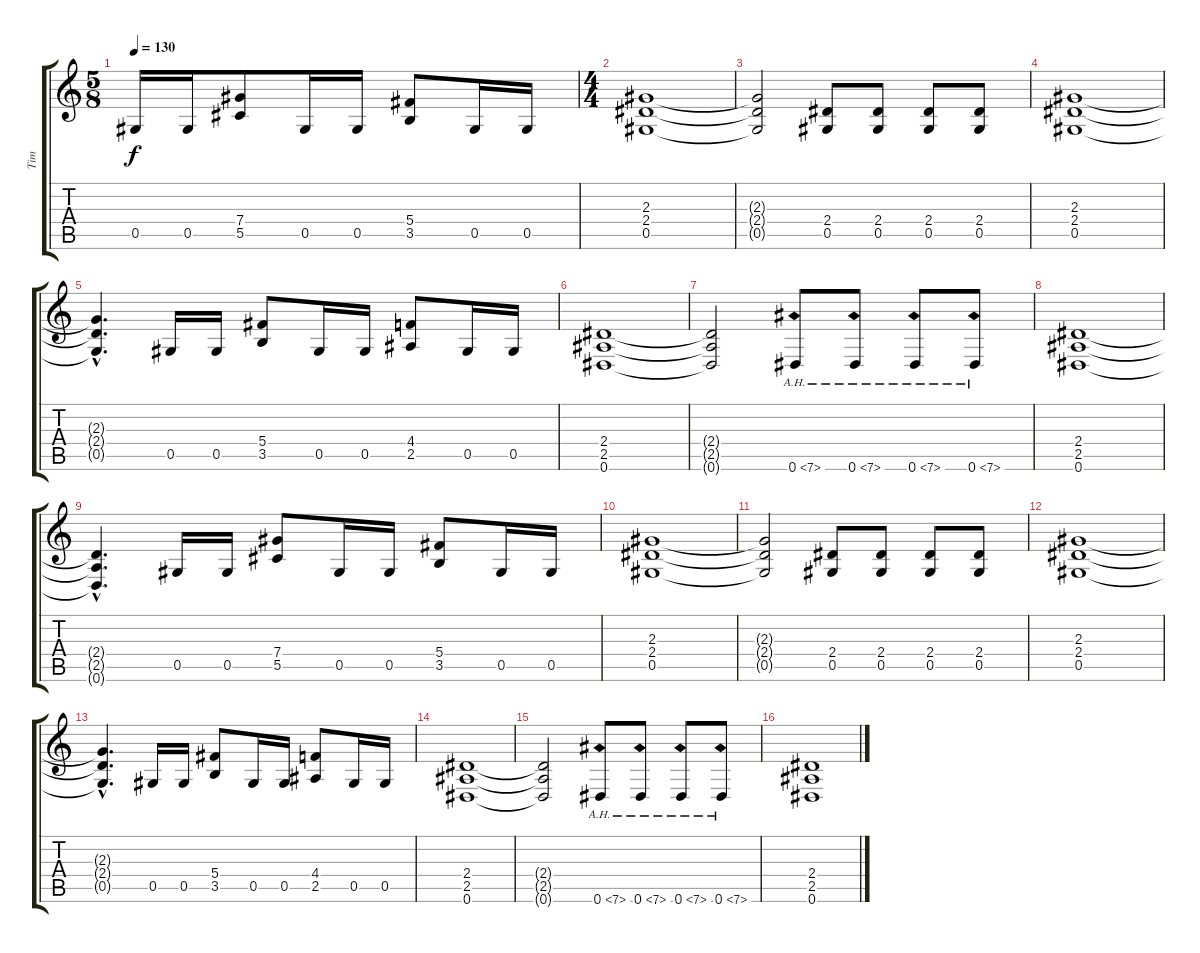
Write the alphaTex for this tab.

\track ("Tim" "Tim") {instrument overdrivenguitar}
\staff {score tabs}
\tuning (Eb4 Bb3 Gb3 Db3 Ab2 Eb2) {hide}
\ts (5 8)
\tempo 130
\clef g2
\ks c
0.5.16{dy f instrument overdrivenguitar} 0.5.16 (7.4 5.5).8 0.5.16 0.5.16 (5.4 3.5).8 0.5.16 0.5.16 |
\ts (4 4)
(2.3 2.4 0.5).1 |
(2.3{t} 2.4{t} 0.5{t}).2 (2.4 0.5).8 (2.4 0.5).8 (2.4 0.5).8 (2.4 0.5).8 |
(2.3 2.4 0.5).1 |
(2.3{hac t} 2.4{hac t} 0.5{hac t}).4{d} 0.5.16 0.5.16 (5.4 3.5).8 0.5.16 0.5.16 (4.4 2.5).8 0.5.16 0.5.16 |
(2.4 2.5 0.6).1 |
(2.4{t} 2.5{t} 0.6{t}).2 0.6{ah 7}.8 0.6{ah 7}.8 0.6{ah 7}.8 0.6{ah 7}.8 |
(2.4 2.5 0.6).1 |
(2.4{hac t} 2.5{hac t} 0.6{hac t}).4{d} 0.5.16 0.5.16 (7.4 5.5).8 0.5.16 0.5.16 (5.4 3.5).8 0.5.16 0.5.16 |
(2.3 2.4 0.5).1 |
(2.3{t} 2.4{t} 0.5{t}).2 (2.4 0.5).8 (2.4 0.5).8 (2.4 0.5).8 (2.4 0.5).8 |
(2.3 2.4 0.5).1 |
(2.3{hac t} 2.4{hac t} 0.5{hac t}).4{d} 0.5.16 0.5.16 (5.4 3.5).8 0.5.16 0.5.16 (4.4 2.5).8 0.5.16 0.5.16 |
(2.4 2.5 0.6).1 |
(2.4{t} 2.5{t} 0.6{t}).2 0.6{ah 7}.8 0.6{ah 7}.8 0.6{ah 7}.8 0.6{ah 7}.8 |
(2.4 2.5 0.6).1
